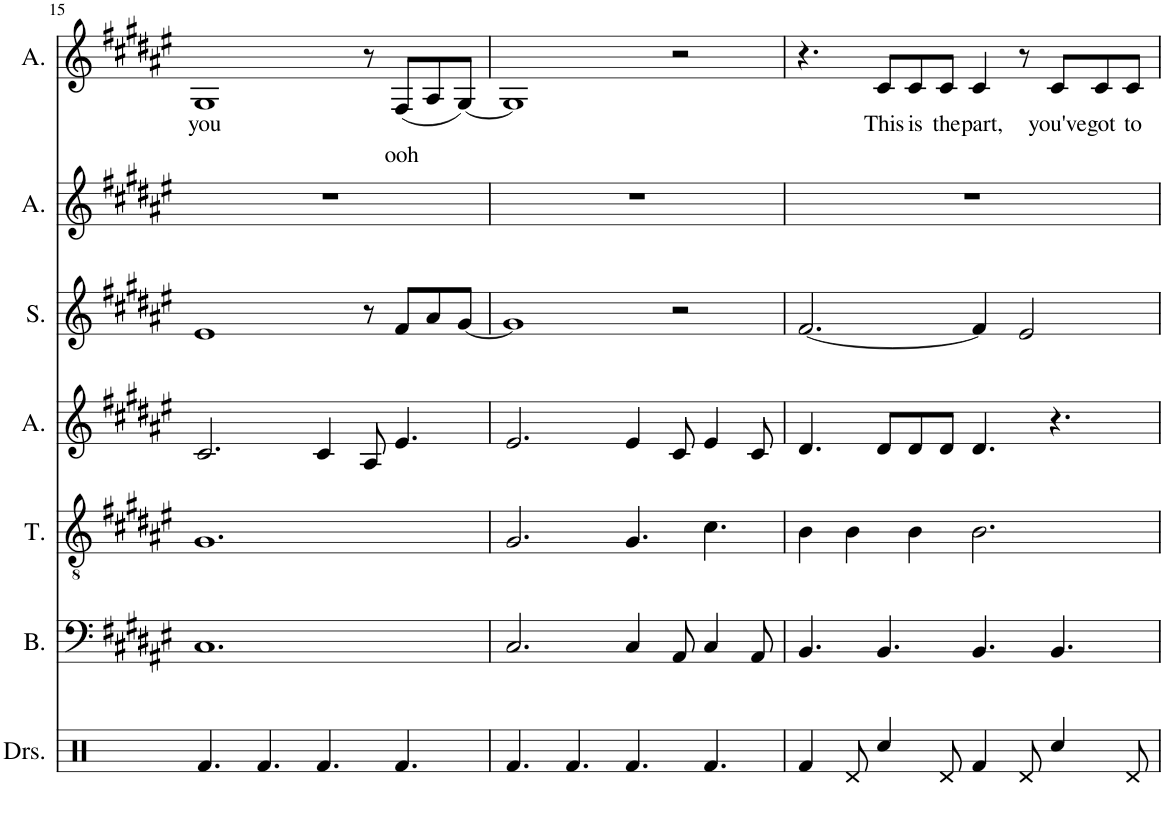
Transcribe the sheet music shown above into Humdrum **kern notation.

**kern	**kern	**kern	**kern	**kern	**kern	**kern	**text
*part7	*part6	*part5	*part4	*part3	*part2	*part1	*part1
*staff7	*staff6	*staff5	*staff4	*staff3	*staff2	*staff1	*staff1
*I"Drumset	*I"Bass	*I"Tenor	*I"Alto	*I"Soprano	*I"Alto	*I"Alto	*
*I'Drs.	*I'B.	*I'T.	*I'A.	*I'S.	*I'A.	*I'A.	*
!!LO:PB:g=z
*clefX	*clefF4	*clefGv2	*clefG2	*clefG2	*clefG2	*clefG2	*
*k[]	*k[f#c#g#d#a#e#]	*k[f#c#g#d#a#e#]	*k[f#c#g#d#a#e#]	*k[f#c#g#d#a#e#]	*k[f#c#g#d#a#e#]	*k[f#c#g#d#a#e#]	*
*M12/8	*M12/8	*M12/8	*M12/8	*M12/8	*M12/8	*M12/8	*
=15	=15	=15	=15	=15	=15	=15	=15
!	!	!	!	!	!	!	!LO:LY:b
4.Rf/	1.C#	1.G#	2.c#/	1e#	1.r	1G#	you
4.Rf/	.	.	.	.	.	.	.
4.Rf/	.	.	4c#/	.	.	.	.
.	.	.	8A#/	8r	.	8r	.
!	!	!	!	!	!	!	!LO:LY:b
4.Rf/	.	.	4.e#/	8f#/L	.	(8F#/L	ooh
.	.	.	.	8a#/	.	8A#/	.
.	.	.	.	[8g#/J	.	[8G#/J)	.
=16	=16	=16	=16	=16	=16	=16	=16
4.Rf/	2.C#/	2.G#/	2.e#/	1g#]	1.r	1G#]	.
4.Rf/	.	.	.	.	.	.	.
4.Rf/	4C#/	4.G#/	4e#/	.	.	.	.
.	8AA#/	.	8c#/	2r	.	2r	.
4.Rf/	4C#/	4.c#\	4e#/	.	.	.	.
.	8AA#/	.	8c#/	.	.	.	.
=17	=17	=17	=17	=17	=17	=17	=17
4Rf/	4.BB/	4B\	4.d#/	[2.f#/	1.r	4.r	.
8Rd/	.	4B\	.	.	.	.	.
!	!	!	!	!	!	!	!LO:LY:b
4Rcc/	4.BB/	.	8d#/L	.	.	8c#/L	This
!	!	!	!	!	!	!	!LO:LY:b
.	.	4B\	8d#/	.	.	8c#/	is
!	!	!	!	!	!	!	!LO:LY:b
8Rd/	.	.	8d#/J	.	.	8c#/J	the
!	!	!	!	!	!	!	!LO:LY:b
4Rf/	4.BB/	2.B\	4.d#/	4f#/]	.	4c#/	part,
8Rd/	.	.	.	2e#/	.	8r	.
!	!	!	!	!	!	!	!LO:LY:b
4Rcc/	4.BB/	.	4.r	.	.	8c#/L	you've
!	!	!	!	!	!	!	!LO:LY:b
.	.	.	.	.	.	8c#/	got
!	!	!	!	!	!	!	!LO:LY:b
8Rd/	.	.	.	.	.	8c#/J	to
=	=	=	=	=	=	=	=
*-	*-	*-	*-	*-	*-	*-	*-
